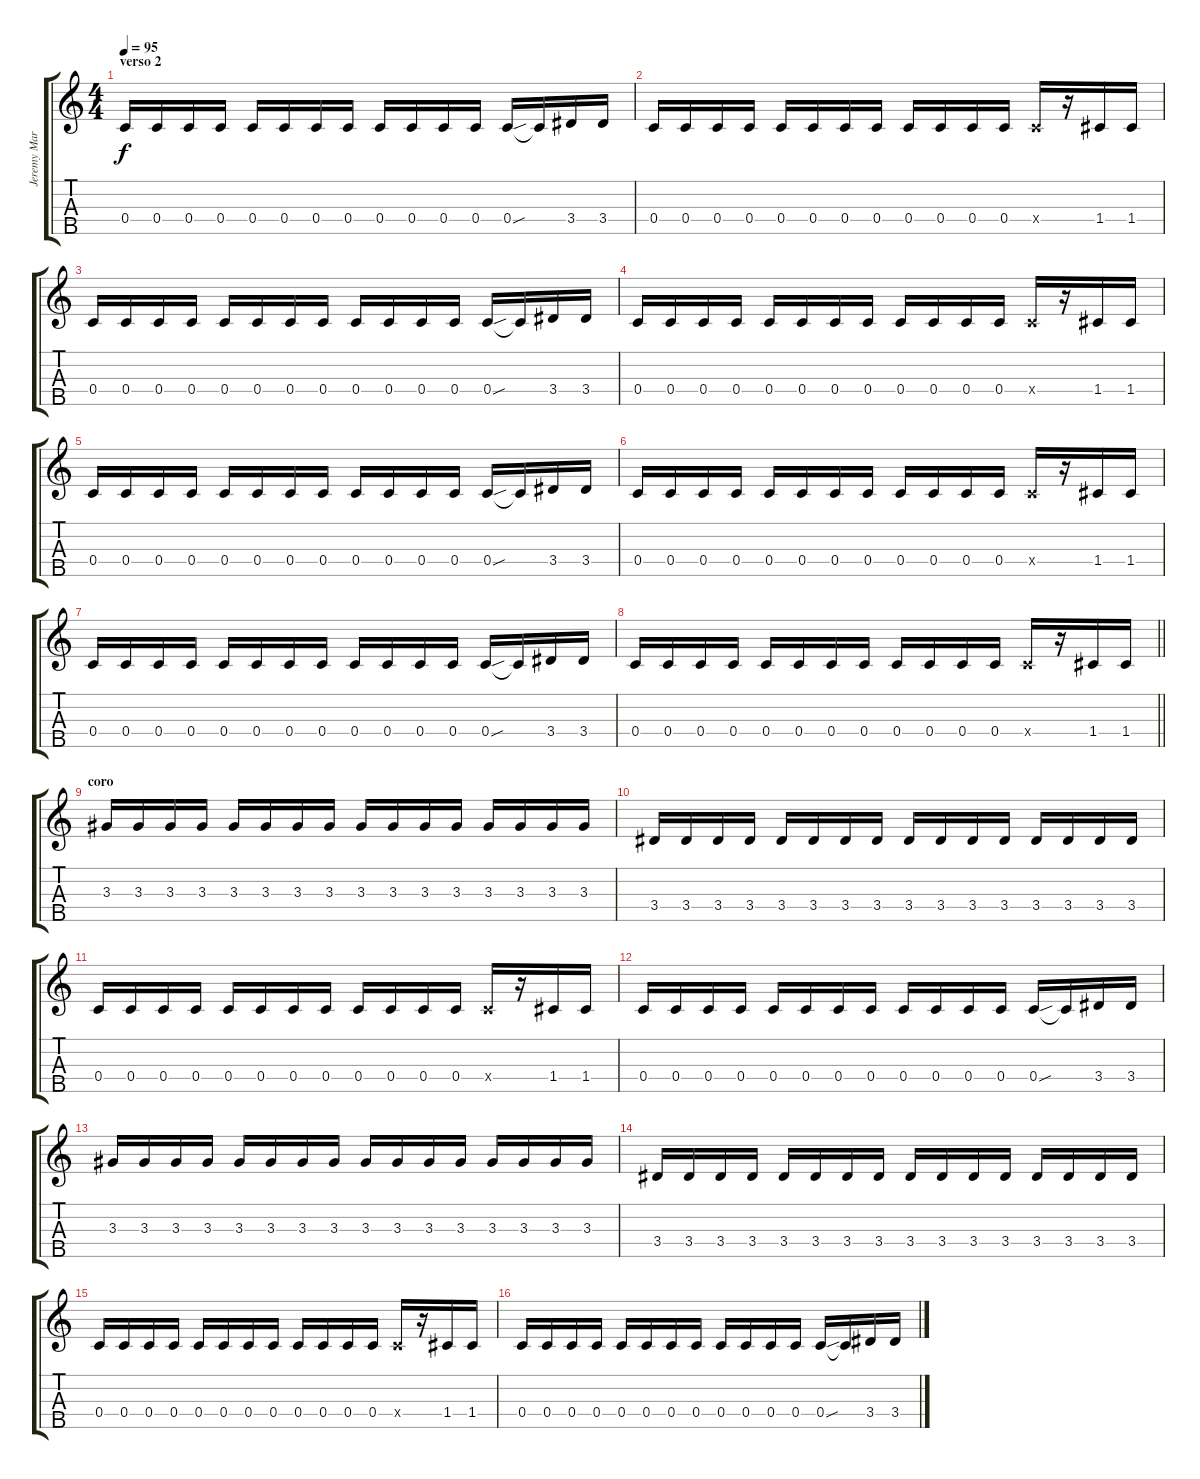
\track ("Jeremy Marshall (volume)" "Jeremy Mar") {instrument electricbassfinger}
\staff {score tabs}
\tuning (Eb4 Bb3 F3 C3 G2) {hide}
\ts (4 4)
\section ("" "verso 2")
\tempo 95
\clef g2
\ks c
0.4.16{dy f} 0.4.16 0.4.16 0.4.16 0.4.16 0.4.16 0.4.16 0.4.16 0.4.16 0.4.16 0.4.16 0.4.16 0.4{sou}.16 0.4{t}.16 3.4.16 3.4.16 |
0.4.16 0.4.16 0.4.16 0.4.16 0.4.16 0.4.16 0.4.16 0.4.16 0.4.16 0.4.16 0.4.16 0.4.16 0.4{x}.16 r.16 1.4.16 1.4.16 |
0.4.16 0.4.16 0.4.16 0.4.16 0.4.16 0.4.16 0.4.16 0.4.16 0.4.16 0.4.16 0.4.16 0.4.16 0.4{sou}.16 0.4{t}.16 3.4.16 3.4.16 |
0.4.16 0.4.16 0.4.16 0.4.16 0.4.16 0.4.16 0.4.16 0.4.16 0.4.16 0.4.16 0.4.16 0.4.16 0.4{x}.16 r.16 1.4.16 1.4.16 |
0.4.16 0.4.16 0.4.16 0.4.16 0.4.16 0.4.16 0.4.16 0.4.16 0.4.16 0.4.16 0.4.16 0.4.16 0.4{sou}.16 0.4{t}.16 3.4.16 3.4.16 |
0.4.16 0.4.16 0.4.16 0.4.16 0.4.16 0.4.16 0.4.16 0.4.16 0.4.16 0.4.16 0.4.16 0.4.16 0.4{x}.16 r.16 1.4.16 1.4.16 |
0.4.16 0.4.16 0.4.16 0.4.16 0.4.16 0.4.16 0.4.16 0.4.16 0.4.16 0.4.16 0.4.16 0.4.16 0.4{sou}.16 0.4{t}.16 3.4.16 3.4.16 |
\barLineRight lightlight
0.4.16 0.4.16 0.4.16 0.4.16 0.4.16 0.4.16 0.4.16 0.4.16 0.4.16 0.4.16 0.4.16 0.4.16 0.4{x}.16 r.16 1.4.16 1.4.16 |
\section ("" "coro")
3.3.16 3.3.16 3.3.16 3.3.16 3.3.16 3.3.16 3.3.16 3.3.16 3.3.16 3.3.16 3.3.16 3.3.16 3.3.16 3.3.16 3.3.16 3.3.16 |
3.4.16 3.4.16 3.4.16 3.4.16 3.4.16 3.4.16 3.4.16 3.4.16 3.4.16 3.4.16 3.4.16 3.4.16 3.4.16 3.4.16 3.4.16 3.4.16 |
0.4.16 0.4.16 0.4.16 0.4.16 0.4.16 0.4.16 0.4.16 0.4.16 0.4.16 0.4.16 0.4.16 0.4.16 0.4{x}.16 r.16 1.4.16 1.4.16 |
0.4.16 0.4.16 0.4.16 0.4.16 0.4.16 0.4.16 0.4.16 0.4.16 0.4.16 0.4.16 0.4.16 0.4.16 0.4{sou}.16 0.4{t}.16 3.4.16 3.4.16 |
3.3.16 3.3.16 3.3.16 3.3.16 3.3.16 3.3.16 3.3.16 3.3.16 3.3.16 3.3.16 3.3.16 3.3.16 3.3.16 3.3.16 3.3.16 3.3.16 |
3.4.16 3.4.16 3.4.16 3.4.16 3.4.16 3.4.16 3.4.16 3.4.16 3.4.16 3.4.16 3.4.16 3.4.16 3.4.16 3.4.16 3.4.16 3.4.16 |
0.4.16 0.4.16 0.4.16 0.4.16 0.4.16 0.4.16 0.4.16 0.4.16 0.4.16 0.4.16 0.4.16 0.4.16 0.4{x}.16 r.16 1.4.16 1.4.16 |
0.4.16 0.4.16 0.4.16 0.4.16 0.4.16 0.4.16 0.4.16 0.4.16 0.4.16 0.4.16 0.4.16 0.4.16 0.4{sou}.16 0.4{t}.16 3.4.16 3.4.16
